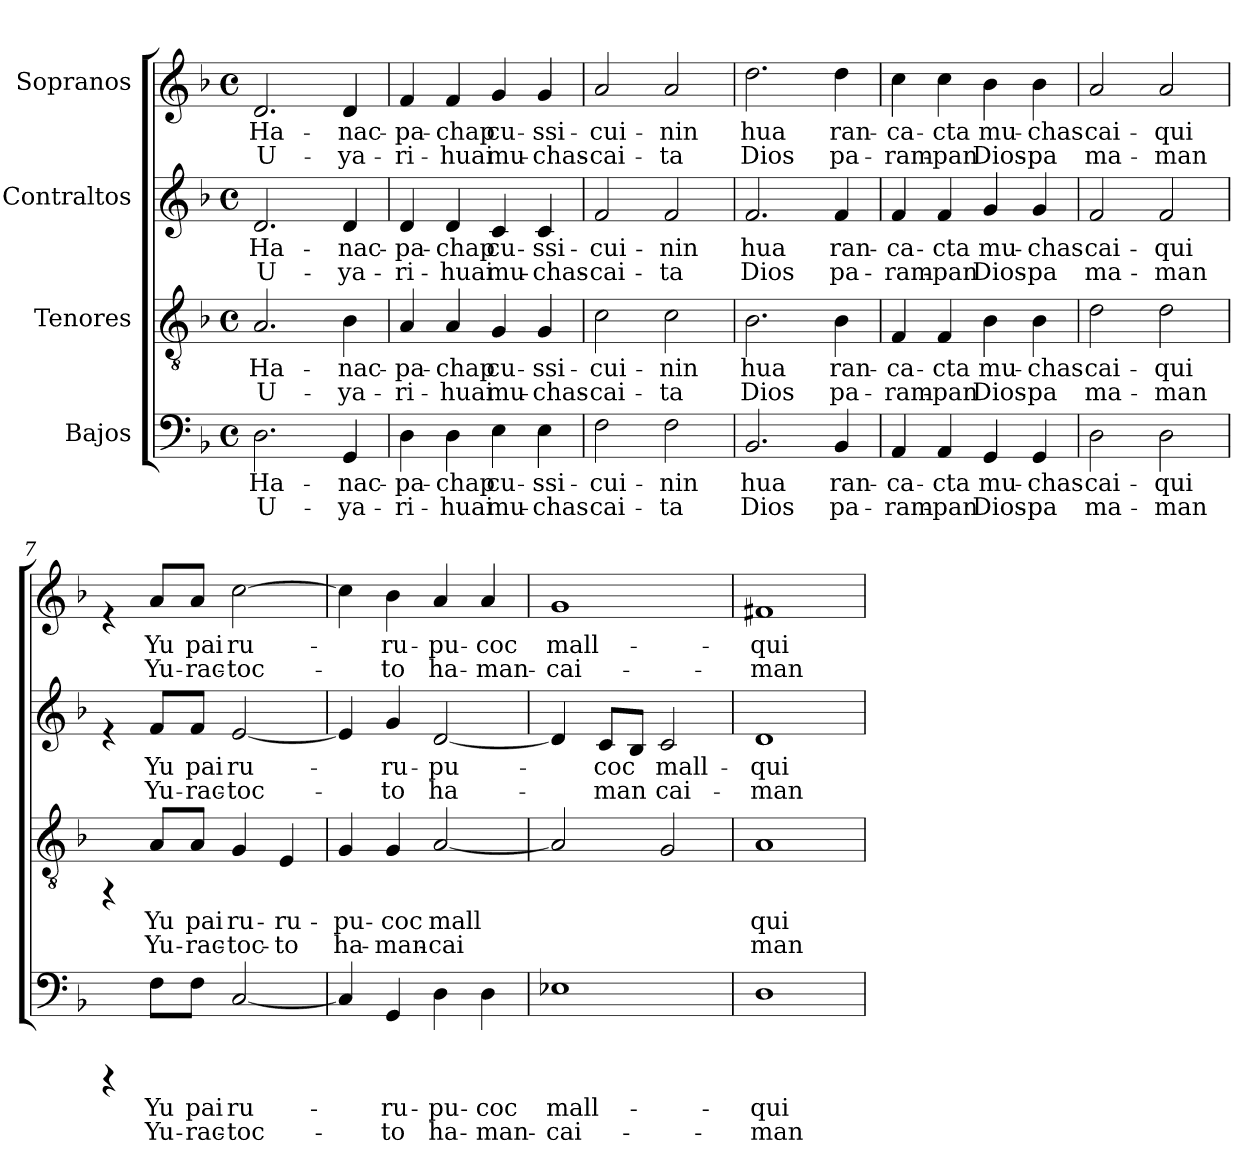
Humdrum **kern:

**kern	**text	**text	**kern	**text	**text	**kern	**text	**text	**kern	**text	**text
*part4	*part4	*part4	*part3	*part3	*part3	*part2	*part2	*part2	*part1	*part1	*part1
*staff4	*staff4	*staff4	*staff3	*staff3	*staff3	*staff2	*staff2	*staff2	*staff1	*staff1	*staff1
*I"Bajos	*	*	*I"Tenores	*	*	*I"Contraltos	*	*	*I"Sopranos	*	*
!!LO:PB:g=z
*stria5	*	*	*stria5	*	*	*stria5	*	*	*stria5	*	*
*clefF4	*	*	*clefGv2	*	*	*clefG2	*	*	*clefG2	*	*
*k[b-]	*	*	*k[b-]	*	*	*k[b-]	*	*	*k[b-]	*	*
*F:	*	*	*F:	*	*	*F:	*	*	*F:	*	*
*M4/4	*	*	*M4/4	*	*	*M4/4	*	*	*M4/4	*	*
*met(c)	*	*	*met(c)	*	*	*met(c)	*	*	*met(c)	*	*
=1	=1	=1	=1	=1	=1	=1	=1	=1	=1	=1	=1
!	!LO:LY:b:cj	!LO:LY:b:cj	!	!LO:LY:b:cj	!LO:LY:b:cj	!	!LO:LY:b:cj	!LO:LY:b:cj	!	!LO:LY:b:cj	!LO:LY:b:cj
2.D\	Ha-	-U-	2.A/	Ha-	-U-	2.d/	Ha-	-U-	2.d/	Ha-	-U-
!	!LO:LY:b:cj	!LO:LY:b:cj	!	!LO:LY:b:cj	!LO:LY:b:cj	!	!LO:LY:b:cj	!LO:LY:b:cj	!	!LO:LY:b:cj	!LO:LY:b:cj
4GG/	-nac-	-ya-	4B-\	-nac-	-ya-	4d/	-nac-	-ya-	4d/	-nac-	-ya-
=2	=2	=2	=2	=2	=2	=2	=2	=2	=2	=2	=2
!	!LO:LY:b:cj	!LO:LY:b:cj	!	!LO:LY:b:cj	!LO:LY:b:cj	!	!LO:LY:b:cj	!LO:LY:b:cj	!	!LO:LY:b:cj	!LO:LY:b:cj
4D\	-pa-	-ri-	4A/	-pa-	-ri-	4d/	-pa-	-ri-	4f/	-pa-	-ri-
!	!LO:LY:b:cj	!LO:LY:b:cj	!	!LO:LY:b:cj	!LO:LY:b:cj	!	!LO:LY:b:cj	!LO:LY:b:cj	!	!LO:LY:b:cj	!LO:LY:b:cj
4D\	-chap	huai	4A/	-chap	huai	4d/	-chap	huai	4f/	-chap	huai
!	!LO:LY:b:cj	!LO:LY:b:cj	!	!LO:LY:b:cj	!LO:LY:b:cj	!	!LO:LY:b:cj	!LO:LY:b:cj	!	!LO:LY:b:cj	!LO:LY:b:cj
4E\	cu-	-mu-	4G/	cu-	-mu-	4c/	cu-	-mu-	4g/	cu-	-mu-
!	!LO:LY:b:cj	!LO:LY:b:cj	!	!LO:LY:b:cj	!LO:LY:b:cj	!	!LO:LY:b:cj	!LO:LY:b:cj	!	!LO:LY:b:cj	!LO:LY:b:cj
4E\	-ssi-	-chas	4G/	-ssi-	-chas-	4c/	-ssi-	-chas-	4g/	-ssi-	-chas-
=3	=3	=3	=3	=3	=3	=3	=3	=3	=3	=3	=3
!	!LO:LY:b:cj	!LO:LY:b:cj	!	!LO:LY:b:cj	!LO:LY:b:cj	!	!LO:LY:b:cj	!LO:LY:b:cj	!	!LO:LY:b:cj	!LO:LY:b:cj
2F\	cui-	-cai-	2c\	-cui-	-cai-	2f/	-cui-	-cai-	2a/	-cui-	-cai-
!	!LO:LY:b:cj	!LO:LY:b:cj	!	!LO:LY:b:cj	!LO:LY:b:cj	!	!LO:LY:b:cj	!LO:LY:b:cj	!	!LO:LY:b:cj	!LO:LY:b:cj
2F\	-nin	ta	2c\	-nin	ta	2f/	-nin	ta	2a/	-nin	ta
!!LO:LB:g=z
=4	=4	=4	=4	=4	=4	=4	=4	=4	=4	=4	=4
!	!LO:LY:b:cj	!LO:LY:b:cj	!	!LO:LY:b:cj	!LO:LY:b:cj	!	!LO:LY:b:cj	!LO:LY:b:cj	!	!LO:LY:b:cj	!LO:LY:b:cj
2.BB-/	hua	Dios	2.B-\	hua	Dios	2.f/	hua	Dios	2.dd\	hua	Dios
!	!LO:LY:b:cj	!LO:LY:b:cj	!	!LO:LY:b:cj	!LO:LY:b:cj	!	!LO:LY:b:cj	!LO:LY:b:cj	!	!LO:LY:b:cj	!LO:LY:b:cj
4BB-/	ran-	-pa-	4B-\	ran-	-pa-	4f/	ran-	-pa-	4dd\	ran-	-pa-
=5	=5	=5	=5	=5	=5	=5	=5	=5	=5	=5	=5
!	!LO:LY:b:cj	!LO:LY:b:cj	!	!LO:LY:b:cj	!LO:LY:b:cj	!	!LO:LY:b:cj	!LO:LY:b:cj	!	!LO:LY:b:cj	!LO:LY:b:cj
4AA/	-ca-	-ram-	4F/	-ca-	-ram-	4f/	-ca-	-ram-	4cc\	-ca-	-ram-
!	!LO:LY:b:cj	!LO:LY:b:cj	!	!LO:LY:b:cj	!LO:LY:b:cj	!	!LO:LY:b:cj	!LO:LY:b:cj	!	!LO:LY:b:cj	!LO:LY:b:cj
4AA/	-cta	pan	4F/	-cta	pan	4f/	-cta	pan	4cc\	-cta	pan
!	!LO:LY:b:cj	!LO:LY:b:cj	!	!LO:LY:b:cj	!LO:LY:b:cj	!	!LO:LY:b:cj	!LO:LY:b:cj	!	!LO:LY:b:cj	!LO:LY:b:cj
4GG/	mu-	-Dios-	4B-\	mu-	-Dios-	4g/	mu-	-Dios-	4b-\	mu-	-Dios-
!	!LO:LY:b:cj	!LO:LY:b:cj	!	!LO:LY:b:cj	!LO:LY:b:cj	!	!LO:LY:b:cj	!LO:LY:b:cj	!	!LO:LY:b:cj	!LO:LY:b:cj
4GG/	-chas	pa	4B-\	-chas	pa	4g/	-chas	pa	4b-\	-chas	pa
=6	=6	=6	=6	=6	=6	=6	=6	=6	=6	=6	=6
!	!LO:LY:b:cj	!LO:LY:b:cj	!	!LO:LY:b:cj	!LO:LY:b:cj	!	!LO:LY:b:cj	!LO:LY:b:cj	!	!LO:LY:b:cj	!LO:LY:b:cj
2D\	cai-	-ma-	2d\	cai-	-ma-	2f/	cai-	-ma-	2a/	cai-	-ma-
!	!LO:LY:b:cj	!LO:LY:b:cj	!	!LO:LY:b:cj	!LO:LY:b:cj	!	!LO:LY:b:cj	!LO:LY:b:cj	!	!LO:LY:b:cj	!LO:LY:b:cj
2D\	-qui	man	2d\	-qui	man	2f/	-qui	man	2a/	-qui	man
!!LO:LB:g=z
=7	=7	=7	=7	=7	=7	=7	=7	=7	=7	=7	=7
4rBBBB	.	.	4rEE	.	.	4re	.	.	4re	.	.
!	!LO:LY:b:cj	!LO:LY:b:cj	!	!LO:LY:b:cj	!LO:LY:b:cj	!	!LO:LY:b:cj	!LO:LY:b:cj	!	!LO:LY:b:cj	!LO:LY:b:cj
8F\L	Yu	Yu-	8A/L	Yu	Yu-	8f/L	Yu	Yu-	8a/L	Yu	Yu-
!	!LO:LY:b:cj	!LO:LY:b:cj	!	!LO:LY:b:cj	!LO:LY:b:cj	!	!LO:LY:b:cj	!LO:LY:b:cj	!	!LO:LY:b:cj	!LO:LY:b:cj
8F\J	-pai	rac-	8A/J	-pai	rac-	8f/J	-pai	rac-	8a/J	-pai	rac-
!	!LO:LY:b:cj	!LO:LY:b:cj	!	!LO:LY:b:cj	!LO:LY:b:cj	!	!LO:LY:b:cj	!LO:LY:b:cj	!	!LO:LY:b:cj	!LO:LY:b:cj
[<2C/	-ru-	-toc-	4G/	-ru-	-toc-	[<2e/	-ru-	-toc-	[>2cc\	-ru-	-toc-
!	!	!	!	!LO:LY:b:cj	!LO:LY:b:cj	!	!	!	!	!	!
.	.	.	4E/	-ru-	-to	.	.	.	.	.	.
=8	=8	=8	=8	=8	=8	=8	=8	=8	=8	=8	=8
!	!	!	!	!LO:LY:b:cj	!LO:LY:b:cj	!	!	!	!	!	!
4C/]	.	.	4G/	pu-	-ha-	4e/]	.	.	4cc\]	.	.
!	!LO:LY:b:cj	!LO:LY:b:cj	!	!LO:LY:b:cj	!LO:LY:b:cj	!	!LO:LY:b:cj	!LO:LY:b:cj	!	!LO:LY:b:cj	!LO:LY:b:cj
4GG/	-ru-	-to	4G/	-coc	man-	4g/	-ru-	-to	4b-\	-ru-	-to
!	!LO:LY:b:cj	!LO:LY:b:cj	!	!LO:LY:b:cj	!LO:LY:b:cj	!	!LO:LY:b:cj	!LO:LY:b:cj	!	!LO:LY:b:cj	!LO:LY:b:cj
4D\	pu-	-ha-	[<2A/	-mall-	-cai-	[<2d/	pu-	-ha-	4a/	pu-	-ha-
!	!LO:LY:b:cj	!LO:LY:b:cj	!	!	!	!	!	!	!	!LO:LY:b:cj	!LO:LY:b:cj
4D\	-coc	man-	.	.	.	.	.	.	4a/	-coc	man-
=9	=9	=9	=9	=9	=9	=9	=9	=9	=9	=9	=9
!	!LO:LY:b:cj	!LO:LY:b:cj	!	!	!	!	!	!	!	!LO:LY:b:cj	!LO:LY:b:cj
1E-X	-mall-	-cai-	2A/]	.	.	4d/]	.	.	1g	-mall-	-cai-
!	!	!	!	!	!	!	!LO:LY:b:cj	!LO:LY:b:cj	!	!	!
.	.	.	.	.	.	8c/L	-coc	man-	.	.	.
!	!	!	!	!	!	!	!LO:LY:b:cj	!LO:LY:b:cj	!	!	!
.	.	.	.	.	.	8B-/J	-	-	.	.	.
!	!	!	!	!LO:LY:b:cj	!LO:LY:b:cj	!	!LO:LY:b:cj	!LO:LY:b:cj	!	!	!
.	.	.	2G/	--	--	2c/	-mall-	-cai-	.	.	.
=10	=10	=10	=10	=10	=10	=10	=10	=10	=10	=10	=10
!	!LO:LY:b:cj	!LO:LY:b:cj	!	!LO:LY:b:cj	!LO:LY:b:cj	!	!LO:LY:b:cj	!LO:LY:b:cj	!	!LO:LY:b:cj	!LO:LY:b:cj
1D	-qui	man	1A	-qui	man	1d	-qui	man	1f#X	-qui	man
=	=	=	=	=	=	=	=	=	=	=	=
*-	*-	*-	*-	*-	*-	*-	*-	*-	*-	*-	*-
